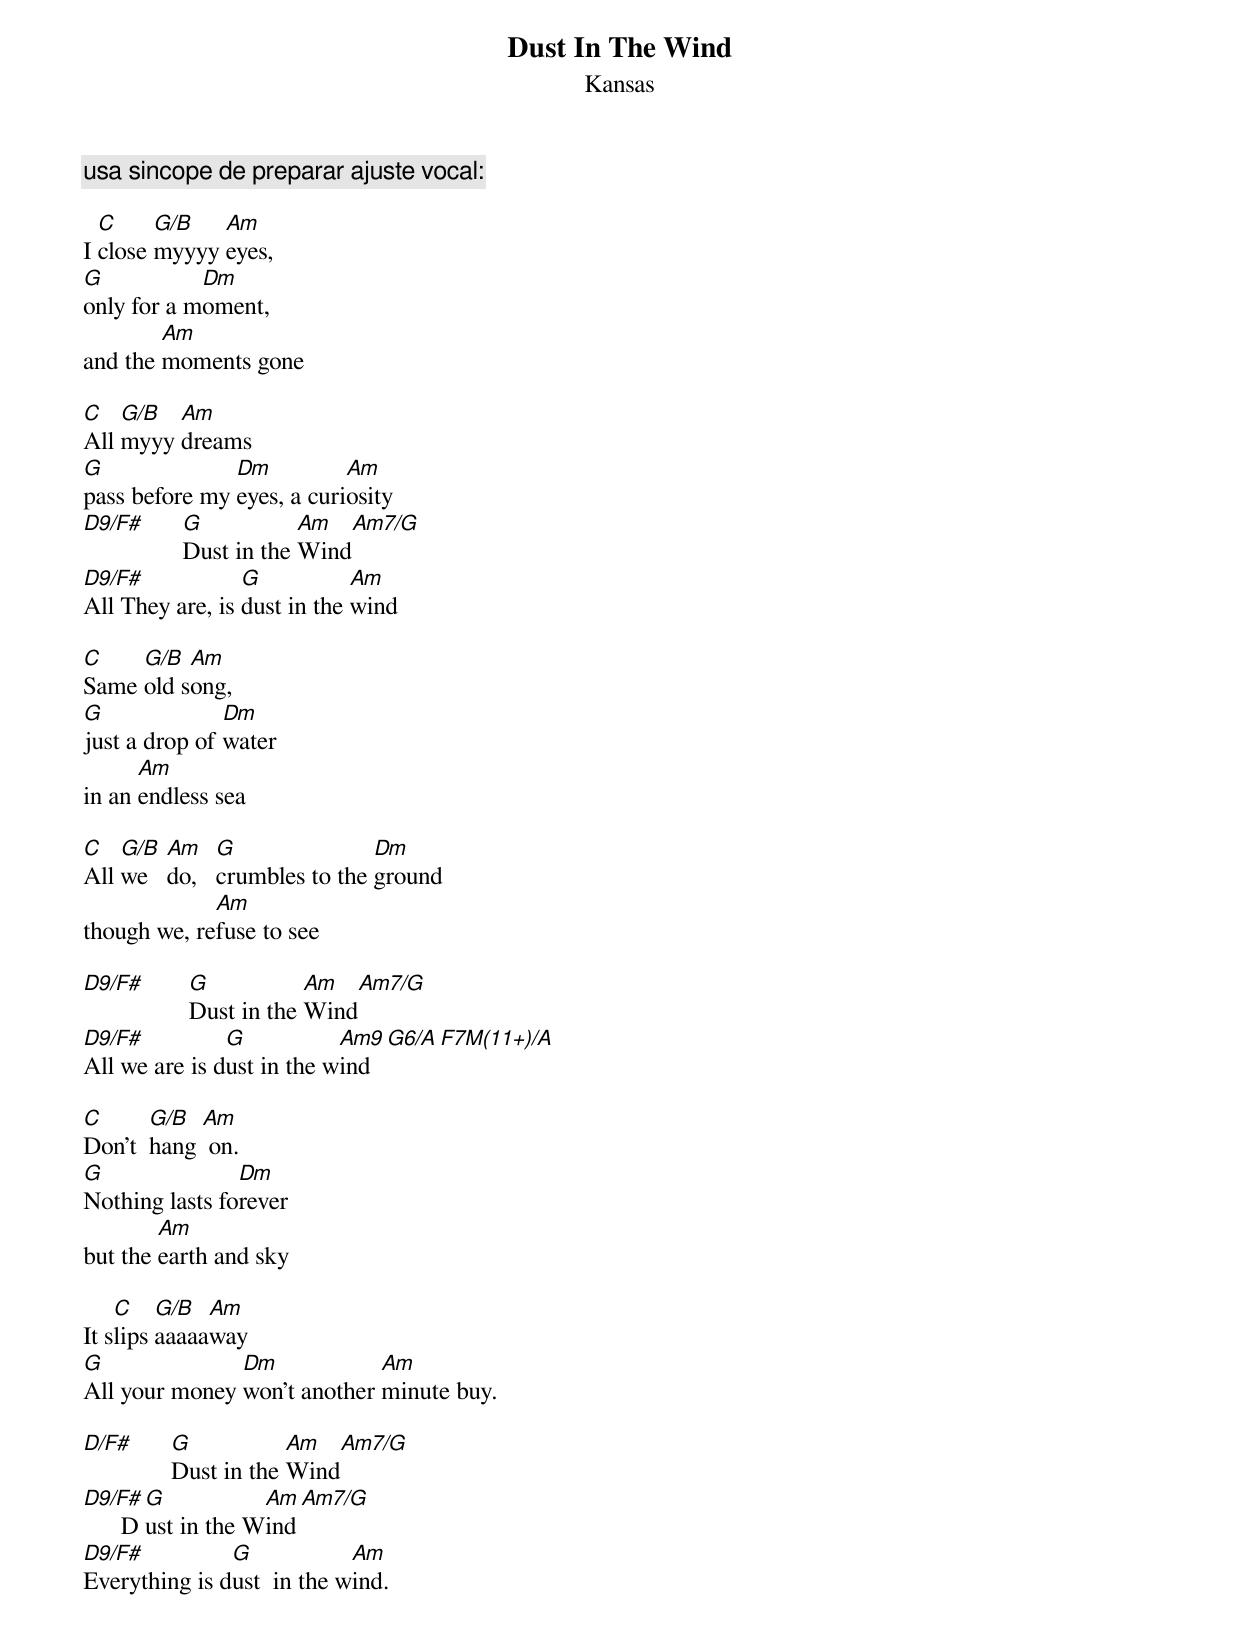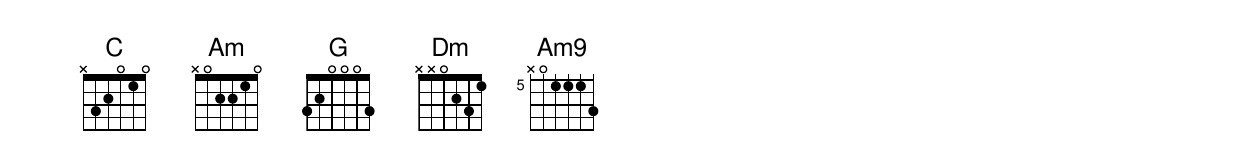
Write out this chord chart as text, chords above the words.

Dust In The Wind
Kansas

usa sincope de preparar ajuste vocal:

  C     G/B   Am
I close myyyy eyes,
G           Dm
only for a moment,
        Am
and the moments gone

C   G/B  Am
All myyy dreams
G              Dm          Am
pass before my eyes, a curiosity
D9/F# G           Am    Am7/G
      Dust in the Wind
D9/F#            G           Am
All They are, is dust in the wind

C    G/B  Am
Same old song,
G              Dm
just a drop of water
      Am
in an endless sea

C   G/B  Am    G               Dm
All we   do,   crumbles to the ground
             Am
though we, refuse to see

D9/F#  G           Am    Am7/G
       Dust in the Wind
D9/F#          G           Am9   G6/A  F7M(11+)/A
All we are is dust in the wind

C      G/B  Am
Don't  hang  on.
G               Dm
Nothing lasts forever
        Am
but the earth and sky

    C    G/B  Am
It slips aaaaaway
G              Dm            Am
All your money won't another minute buy.

D/F#  G           Am    Am7/G
      Dust in the Wind
D9/F#  G           Am    Am7/G
      Dust in the Wind
D9/F#          G            Am
Everything is dust  in the wind.
